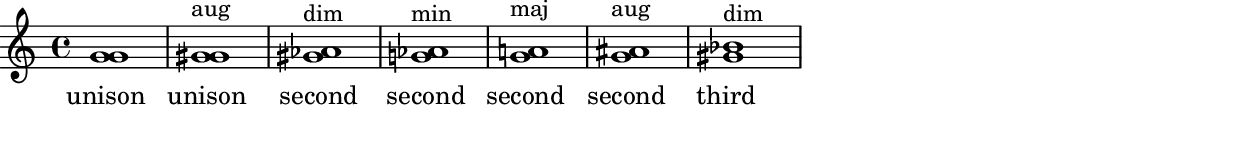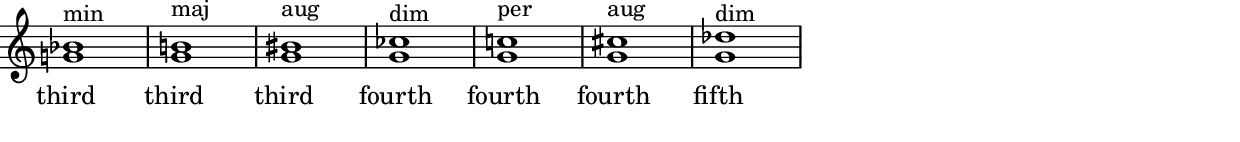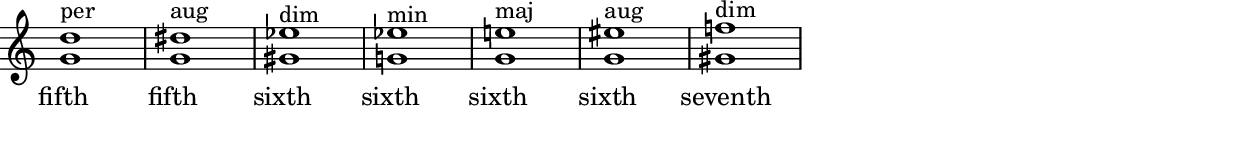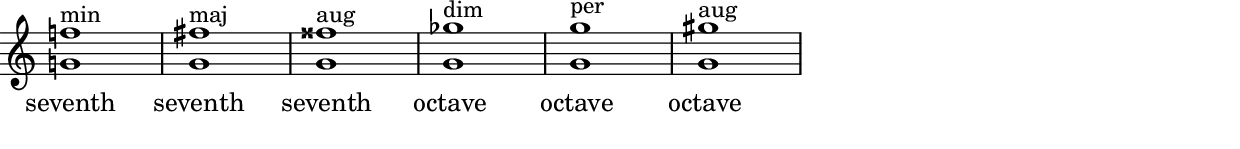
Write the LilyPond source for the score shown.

%% Generated by lilypond-book
%% Options: [exampleindent=10.16\mm,indent=0\mm,line-width=160\mm,paper-height=845.047\pt,paper-width=597.508\pt,papersize='(cons (* 597.508 pt) (* 845.047 pt)),quote]
\include "lilypond-book-preamble.ly"


% ****************************************************************
% Start cut-&-pastable-section
% ****************************************************************

#(ly:set-option 'eps-box-padding 3.000000)



\paper {
  #(set-paper-size '(cons (* 597.508 pt) (* 845.047 pt)))
  indent = 0\mm
  line-width = 160\mm
  % offset the left padding, also add 1mm as lilypond creates cropped
  % images with a little space on the right
  line-width = #(- line-width (* mm  3.000000) (* mm 1))
  line-width = 160\mm - 2.0 * 10.16\mm
  % offset the left padding, also add 1mm as lilypond creates cropped
  % images with a little space on the right
  line-width = #(- line-width (* mm  3.000000) (* mm 1))
}

\layout {
  
}




% ****************************************************************
% ly snippet:
% ****************************************************************
\sourcefileline 4783
<<
\context Voice \relative c'' {
% Prime or unison
  < g g >1
  < g gis >^"aug"
% Second
  < gis as >^"dim"
  < g! as >^"min"
  < g a! >^"maj"
  < g ais >^"aug"
% Third
  < gis bes >^"dim"
  < g! bes >^"min"
  < g b! >^"maj"
  < g bis >^"aug"
% Fourth
  < g ces >^"dim"
  < g c! >^"per"
  < g cis >^"aug"
% Fifth
  < g des' >^"dim"
  < g d' >^"per"
  < g dis' >^"aug"
% Sixth
  < gis es' >^"dim"
  < g! es' >^"min"
  < g e'! >^"maj"
  < g eis' >^"aug"
% Seventh
  < gis f'! >^"dim"
  < g! f'! >^"min"
  < g fis' >^"maj"
  < g fisis' >^"aug"
% Octave
  < g ges' >^"dim"
  < g g' >^"per"
  < g gis' >^"aug"
}
\context Lyrics \lyrics {
  "unison " "unison "
  "second " "second " "second " "second "
  "third  " "third  " "third  " "third  "
  "fourth " "fourth " "fourth "
  "fifth  " "fifth  " "fifth  "
  "sixth  " "sixth  " "sixth  " "sixth  "
  "seventh" "seventh" "seventh" "seventh"
  "octave " "octave " "octave "
}
>>


% ****************************************************************
% end ly snippet
% ****************************************************************
